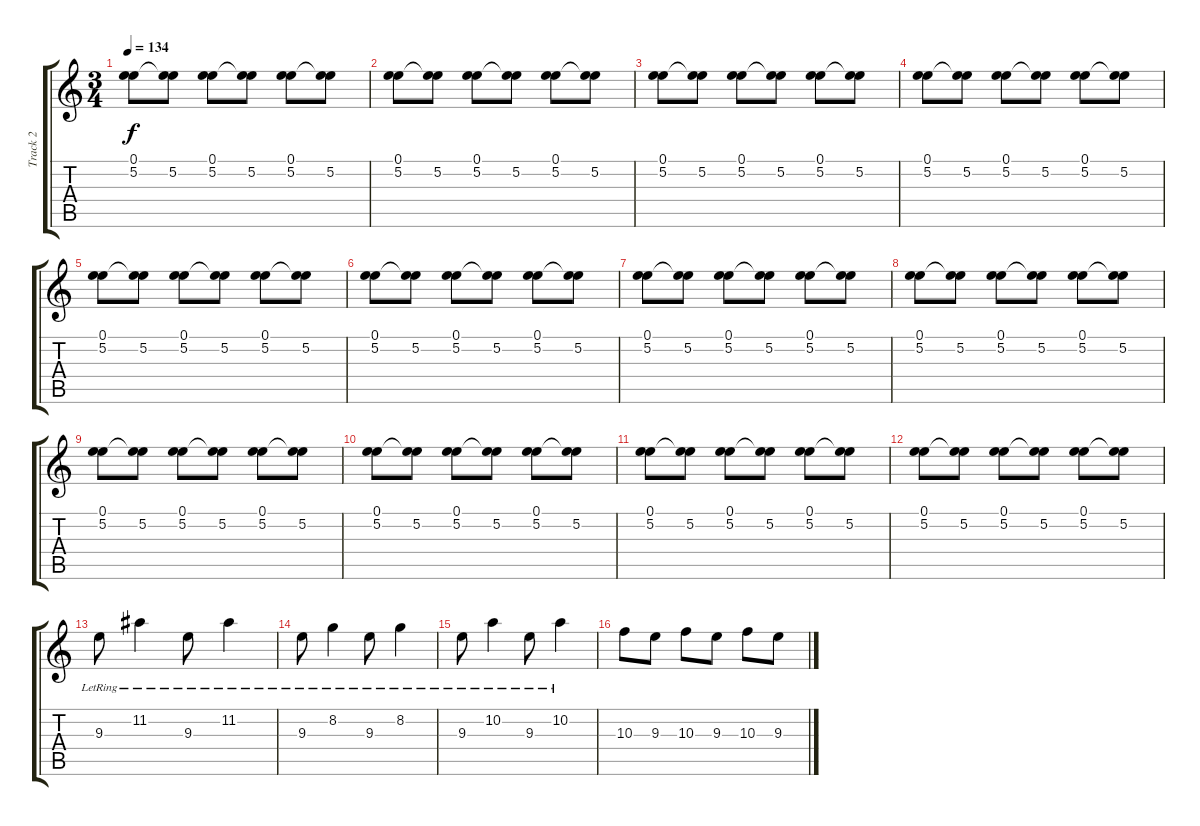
\track ("Track 2" "Track 2") {instrument distortionguitar}
\staff {score tabs}
\tuning (E4 B3 G3 D3 A2 E2) {hide}
\ts (3 4)
\tempo 134
\clef g2
\ks c
(0.1 5.2).8{dy f} (0.1{t} 5.2).8 (0.1 5.2).8 (0.1{t} 5.2).8 (0.1 5.2).8 (0.1{t} 5.2).8 |
(0.1 5.2).8 (0.1{t} 5.2).8 (0.1 5.2).8 (0.1{t} 5.2).8 (0.1 5.2).8 (0.1{t} 5.2).8 |
(0.1 5.2).8 (0.1{t} 5.2).8 (0.1 5.2).8 (0.1{t} 5.2).8 (0.1 5.2).8 (0.1{t} 5.2).8 |
(0.1 5.2).8 (0.1{t} 5.2).8 (0.1 5.2).8 (0.1{t} 5.2).8 (0.1 5.2).8 (0.1{t} 5.2).8 |
(0.1 5.2).8 (0.1{t} 5.2).8 (0.1 5.2).8 (0.1{t} 5.2).8 (0.1 5.2).8 (0.1{t} 5.2).8 |
(0.1 5.2).8 (0.1{t} 5.2).8 (0.1 5.2).8 (0.1{t} 5.2).8 (0.1 5.2).8 (0.1{t} 5.2).8 |
(0.1 5.2).8 (0.1{t} 5.2).8 (0.1 5.2).8 (0.1{t} 5.2).8 (0.1 5.2).8 (0.1{t} 5.2).8 |
(0.1 5.2).8 (0.1{t} 5.2).8 (0.1 5.2).8 (0.1{t} 5.2).8 (0.1 5.2).8 (0.1{t} 5.2).8 |
(0.1 5.2).8 (0.1{t} 5.2).8 (0.1 5.2).8 (0.1{t} 5.2).8 (0.1 5.2).8 (0.1{t} 5.2).8 |
(0.1 5.2).8 (0.1{t} 5.2).8 (0.1 5.2).8 (0.1{t} 5.2).8 (0.1 5.2).8 (0.1{t} 5.2).8 |
(0.1 5.2).8 (0.1{t} 5.2).8 (0.1 5.2).8 (0.1{t} 5.2).8 (0.1 5.2).8 (0.1{t} 5.2).8 |
(0.1 5.2).8 (0.1{t} 5.2).8 (0.1 5.2).8 (0.1{t} 5.2).8 (0.1 5.2).8 (0.1{t} 5.2).8 |
9.3{lr}.8{volume 12} 11.2{lr}.4 9.3{lr}.8 11.2{lr}.4 |
9.3{lr}.8 8.2{lr}.4 9.3{lr}.8 8.2{lr}.4 |
9.3{lr}.8 10.2{lr}.4 9.3{lr}.8 10.2{lr}.4 |
10.3.8 9.3.8 10.3.8 9.3.8 10.3.8 9.3.8
